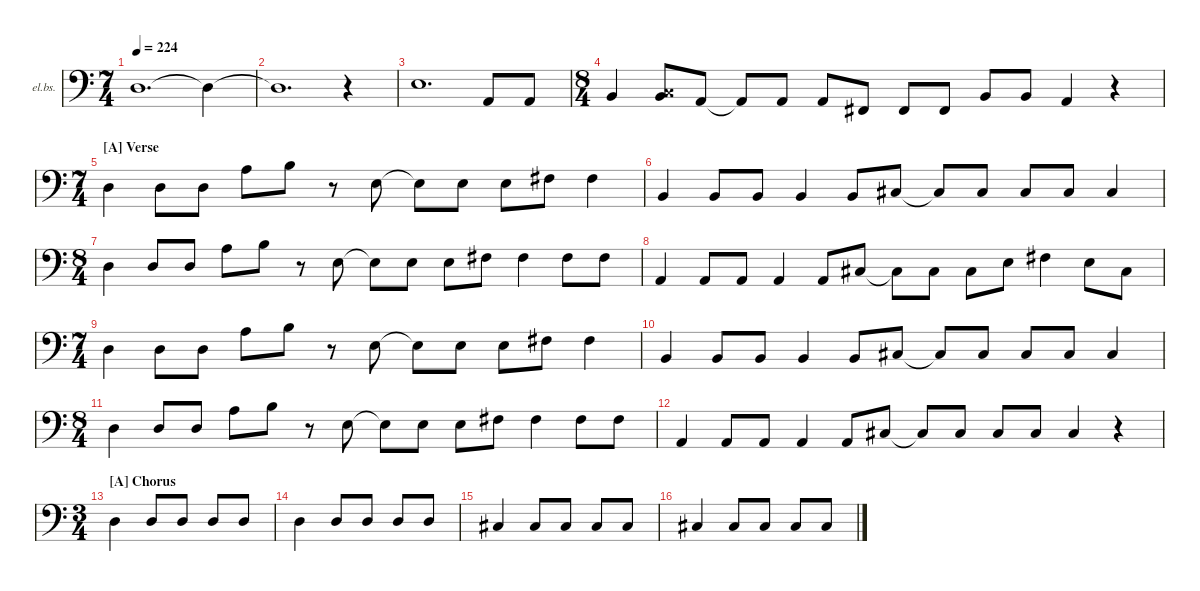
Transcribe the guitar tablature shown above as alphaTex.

\hideDynamics
\bracketExtendMode nobrackets
\firstSystemTrackNameOrientation horizontal
\otherSystemsTrackNameOrientation horizontal
\track ("Ba" "el.bs.") {instrument electricbassfinger}
\staff {score}
\tuning (G2 D2 A1 E1)
\ts (7 4)
\tempo 224
\clef f4
\ks aminor
0.2.1{d dy ff beam Down} 0.2{t}.4{beam Down} |
0.2{t}.1{d beam Down} r.4{beam Down} |
2.2.1{d beam Down} 5.4.8{dy f beam Up} 5.4.8{dy mf beam Up} |
\ts (8 4)
7.4.4{dy fff beam Up} (7.4 3.3{x}).8{dy f beam Up} 0.3.8{dy fff beam Up} 0.3{t}.8{beam Up} 0.3.8{dy f beam Up} 0.3.8{dy ff beam Up} 2.4{acc #}.8{dy f beam Up} 2.4{acc #}.8{dy fff beam Up} 2.4{acc #}.8{dy f beam Up} 2.3.8{dy fff beam Up} 2.3.8{dy f beam Up} 0.3.4{dy fff beam Up} r.4{beam Up} |
\ts (7 4)
\section ("A" "Verse")
0.2.4{beam Down} 0.2.8{dy ff beam Down} 0.2.8{dy mf beam Down} 2.1.8{dy fff beam Down} 4.1.8{beam Down} r.8{beam Down} 2.2.8{dy ff beam Down} 2.2{t}.8{beam Down} 2.2.8{dy mf beam Down} 2.2.8{dy ff beam Down} 4.2{acc #}.8{dy f beam Down} 4.2{acc #}.4{dy fff beam Down} |
2.3.4{beam Up} 2.3.8{dy ff beam Up} 2.3.8{dy mf beam Up} 2.3.4{dy ff beam Up} 2.3.8{beam Up} 4.3{acc #}.8{dy f beam Up} 4.3{t acc #}.8{beam Up} 4.3{acc #}.8{beam Up} 4.3{acc #}.8{dy ff beam Up} 4.3{acc #}.8{dy f beam Up} 4.3{acc #}.4{dy fff beam Up} |
\ts (8 4)
0.2.4{beam Down} 0.2.8{dy ff beam Up} 0.2.8{dy mf beam Up} 2.1.8{dy ff beam Down} 4.1.8{dy fff beam Down} r.8{beam Down} 2.2.8{dy ff beam Down} 2.2{t}.8{beam Down} 2.2.8{dy mf beam Down} 2.2.8{dy ff beam Down} 4.2{acc #}.8{dy mf beam Down} 4.2{acc #}.4{dy fff beam Down} 4.2{acc #}.8{dy ff beam Down} 4.2{acc #}.8{dy mf beam Down} |
0.3.4{dy fff beam Up} 0.3.8{dy ff beam Up} 0.3.8{dy mf beam Up} 0.3.4{dy fff beam Up} 0.3.8{dy f beam Up} 4.3{acc #}.8{dy ff beam Up} 4.3{t acc #}.8{beam Down} 4.3{acc #}.8{dy f beam Down} 4.3{acc #}.8{dy ff beam Down} 2.2.8{dy f beam Down} 4.2{acc #}.4{dy fff beam Down} 2.2.8{dy ff beam Down} 4.3{acc #}.8{dy f beam Down} |
\ts (7 4)
0.2.4{dy fff beam Down} 0.2.8{dy ff beam Down} 0.2.8{dy mf beam Down} 2.1.8{dy fff beam Down} 4.1.8{beam Down} r.8{beam Down} 2.2.8{dy ff beam Down} 2.2{t}.8{beam Down} 2.2.8{dy mf beam Down} 2.2.8{dy ff beam Down} 4.2{acc #}.8{dy f beam Down} 4.2{acc #}.4{dy fff beam Down} |
2.3.4{beam Up} 2.3.8{dy ff beam Up} 2.3.8{dy mf beam Up} 2.3.4{dy ff beam Up} 2.3.8{beam Up} 4.3{acc #}.8{dy f beam Up} 4.3{t acc #}.8{beam Up} 4.3{acc #}.8{beam Up} 4.3{acc #}.8{dy ff beam Up} 4.3{acc #}.8{dy f beam Up} 4.3{acc #}.4{dy fff beam Up} |
\ts (8 4)
0.2.4{beam Down} 0.2.8{dy ff beam Up} 0.2.8{dy mf beam Up} 2.1.8{dy ff beam Down} 4.1.8{dy fff beam Down} r.8{beam Down} 2.2.8{dy ff beam Down} 2.2{t}.8{beam Down} 2.2.8{dy mf beam Down} 2.2.8{dy ff beam Down} 4.2{acc #}.8{dy mf beam Down} 4.2{acc #}.4{dy fff beam Down} 4.2{acc #}.8{dy ff beam Down} 4.2{acc #}.8{dy mf beam Down} |
0.3.4{dy fff beam Up} 0.3.8{dy ff beam Up} 0.3.8{dy mf beam Up} 0.3.4{dy fff beam Up} 0.3.8{dy f beam Up} 4.3{acc #}.8{dy ff beam Up} 4.3{t acc #}.8{beam Up} 4.3{acc #}.8{dy f beam Up} 4.3{acc #}.8{dy ff beam Up} 4.3{acc #}.8{dy f beam Up} 4.3{acc #}.4{dy fff beam Up} r.4{beam Up} |
\ts (3 4)
\section ("A" "Chorus")
0.2.4{beam Down} 0.2.8{dy ff beam Up} 0.2.8{dy f beam Up} 0.2.8{dy ff beam Up} 0.2.8{dy f beam Up} |
0.2.4{dy fff beam Down} 0.2.8{dy ff beam Up} 0.2.8{dy f beam Up} 0.2.8{dy ff beam Up} 0.2.8{dy fff beam Up} |
4.3{acc #}.4{beam Up} 4.3{acc #}.8{dy ff beam Up} 4.3{acc #}.8{dy f beam Up} 4.3{acc #}.8{dy ff beam Up} 4.3{acc #}.8{dy f beam Up} |
4.3{acc #}.4{dy fff beam Up} 4.3{acc #}.8{dy ff beam Up} 4.3{acc #}.8{dy f beam Up} 4.3{acc #}.8{dy fff beam Up} 4.3{acc #}.8{dy f beam Up}
